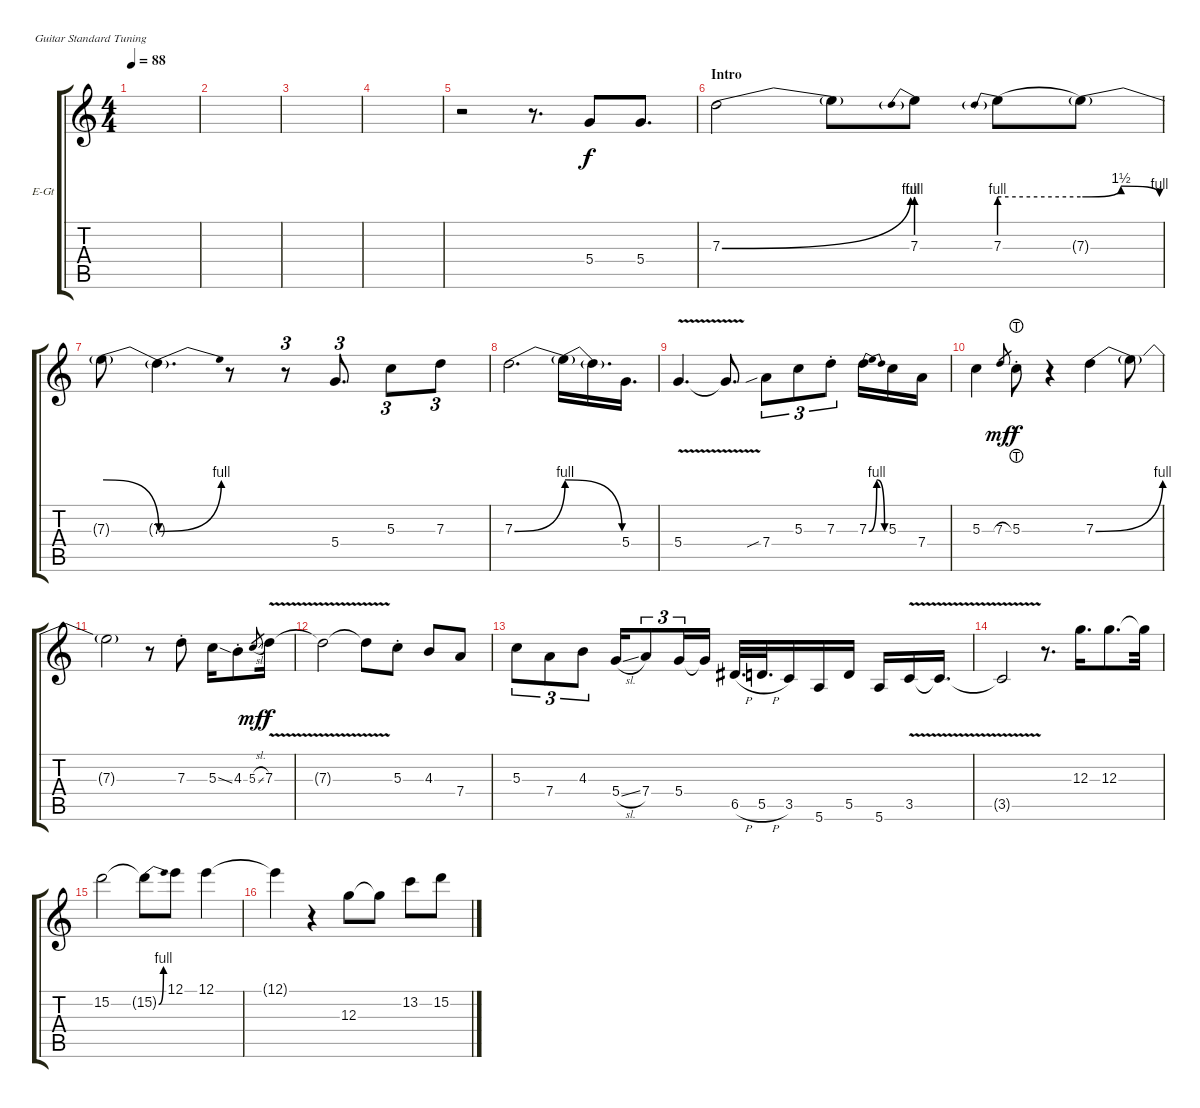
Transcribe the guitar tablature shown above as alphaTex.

\bracketExtendMode groupsimilarinstruments
\firstSystemTrackNameOrientation horizontal
\otherSystemsTrackNameOrientation horizontal
\track ("Guitar" "E-Gt") {instrument electricguitarjazz}
\staff {score tabs}
\tuning (E4 B3 G3 D3 A2 E2)
\ts (4 4)
\tempo 88
\clef g2
\ks c
|
|
|
|
r.2 r.8{d} 5.4.8{beam merge} 5.4.8{d} |
\section ("" "Intro")
7.3{be (bend 18 0 60 4)}.2 7.3{t}.8 7.3{be (prebend 0 4 60 4)}.8 7.3{be (prebend 0 4 60 4)}.8 7.3{be (bendrelease 0 4 10.799999999999999 6 20.4 6 60 4) t}.8 |
7.3{be (release 0 4 15 0) t}.8 7.3{be (bend 0 0 13.799999999999999 4) t}.4{d} r.8 r.8{tu (3 2)} 5.4.8{d tu (3 2)} 5.3.8{tu (3 2)} 7.3.8{tu (3 2)} |
7.3{be (bend 3.5999999999999996 0 15 4)}.2{d} 7.3{be (release 42.6 4 59.4 0) t}.16 7.3{t}.16{d} 5.4.16{d} |
5.4{v}.4{d} 5.4{v t}.8{d} 7.4{sib}.8{tu (3 2)} 5.3.8{tu (3 2)} 7.3{st}.8{tu (3 2)} 7.3{be (bendrelease 0 0 7.199999999999999 4 28.799999999999997 4 47.4 0)}.16 5.3.16 7.4.16 |
5.3.4 7.3.8{gr dy mf} 5.3{lht st}.8{dy f} r.4 7.3{be (bend 0 0 15 4)}.4 7.3{t}.8 |
7.3{t}.2 r.8 7.3{st}.8 5.3{ss}.16 4.3{st}.8 5.3{sl}.8{gr dy mf} 7.3{v}.16{dy f} |
7.3{v t}.2 7.3{v t}.8 5.3{st}.8 4.3.8 7.4.8 |
5.3.8{tu (3 2)} 7.4.8{tu (3 2)} 4.3.8{tu (3 2)} 5.4{sl}.16{beam merge} 7.4.8{tu (3 2) beam merge} 5.4.16{tu (3 2) beam merge} 5.4{t}.16 6.5{h}.32{d} 5.5{h}.32{d} 3.5.16 5.6.16 5.5.16 5.6.16 3.5{v}.16 3.5{v t}.16{d} |
3.5{v t}.2 r.8{d} 12.3.16{d beam merge} 12.3.8{d beam merge} 12.3{t}.32 |
15.2.2 15.2{be (bend 0 0 57.599999999999994 4) t}.8 12.1.8 12.1.4 |
12.1{t}.4 r.4 12.3.8 12.3{t}.8 13.2.8 15.2.8
